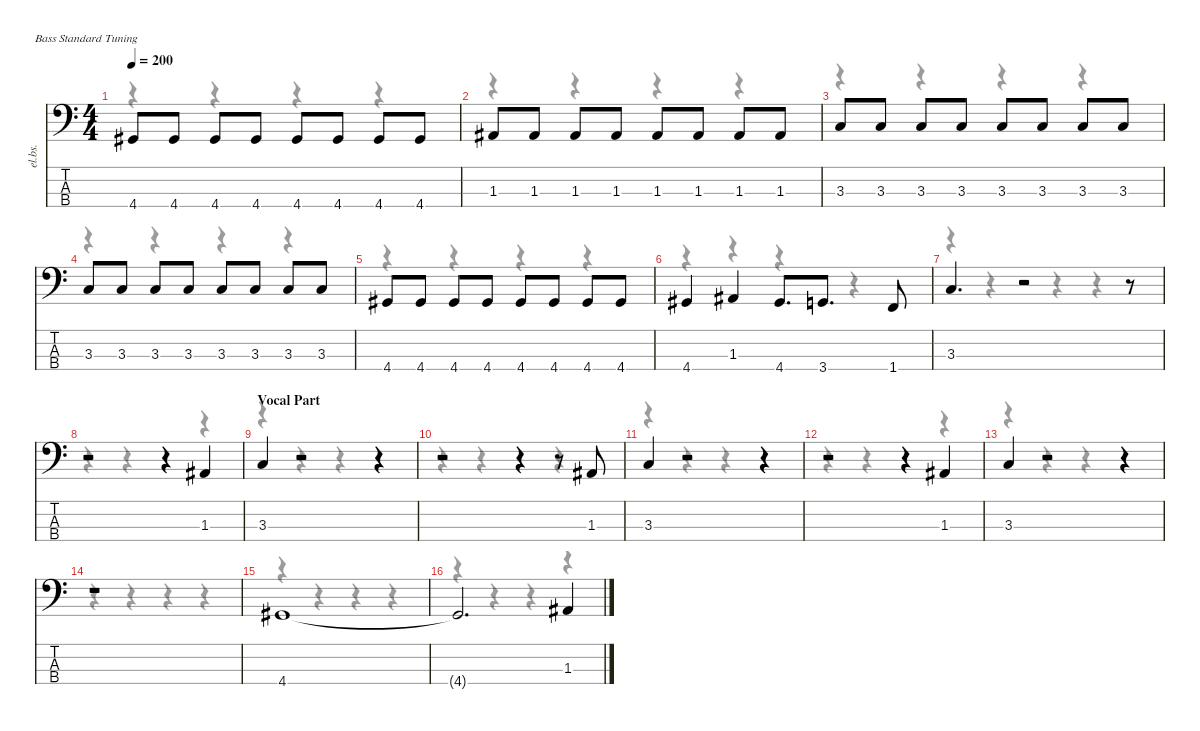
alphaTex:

\defaultSystemsLayout 4
\hideDynamics
\bracketExtendMode nobrackets
\otherSystemsTrackNameOrientation horizontal
\track ("Frï¿½dï¿½ric Leclercq (Bass)" "el.bs.") {instrument electricbassfinger}
\staff {score tabs}
\tuning (G2 D2 A1 E1)
\voice
\ts (4 4)
\tempo 200
\clef f4
\ks c
4.4{acc #}.8{dy f} 4.4{acc #}.8 4.4{acc #}.8 4.4{acc #}.8 4.4{acc #}.8 4.4{acc #}.8 4.4{acc #}.8 4.4{acc #}.8 |
1.3{acc #}.8 1.3{acc #}.8 1.3{acc #}.8 1.3{acc #}.8 1.3{acc #}.8 1.3{acc #}.8 1.3{acc #}.8 1.3{acc #}.8 |
3.3.8 3.3.8 3.3.8 3.3.8 3.3.8 3.3.8 3.3.8 3.3.8 |
3.3.8 3.3.8 3.3.8 3.3.8 3.3.8 3.3.8 3.3.8 3.3.8 |
4.4{acc #}.8 4.4{acc #}.8 4.4{acc #}.8 4.4{acc #}.8 4.4{acc #}.8 4.4{acc #}.8 4.4{acc #}.8 4.4{acc #}.8 |
4.4{acc #}.4 1.3{acc #}.4 4.4{acc #}.8{d} 3.4.8{d} 1.4.8 |
3.3.4{d} r.2 r.8 |
r.2 r.4 1.3{acc #}.4 |
\section ("" "Vocal Part")
3.3.4 r.2 r.4 |
r.2 r.4 r.8 1.3{acc #}.8 |
3.3.4 r.2 r.4 |
r.2 r.4 1.3{acc #}.4 |
3.3.4 r.2 r.4 |
r.1 |
4.4{acc #}.1 |
4.4{t acc #}.2{d} 1.3{acc #}.4
\voice
\clef f4
\ottava regular
\simile none
\ks c
r.4{dy mf} r.4 r.4 r.4 |
r.4 r.4 r.4 r.4 |
r.4 r.4 r.4 r.4 |
r.4 r.4 r.4 r.4 |
r.4 r.4 r.4 r.4 |
r.4 r.4 r.4 r.4 |
r.4 r.4 r.4 r.4 |
r.4 r.4 r.4 r.4 |
r.4 r.4 r.4 r.4 |
r.4 r.4 r.4 r.4 |
r.4 r.4 r.4 r.4 |
r.4 r.4 r.4 r.4 |
r.4 r.4 r.4 r.4 |
r.4 r.4 r.4 r.4 |
r.4 r.4 r.4 r.4 |
r.4 r.4 r.4 r.4
